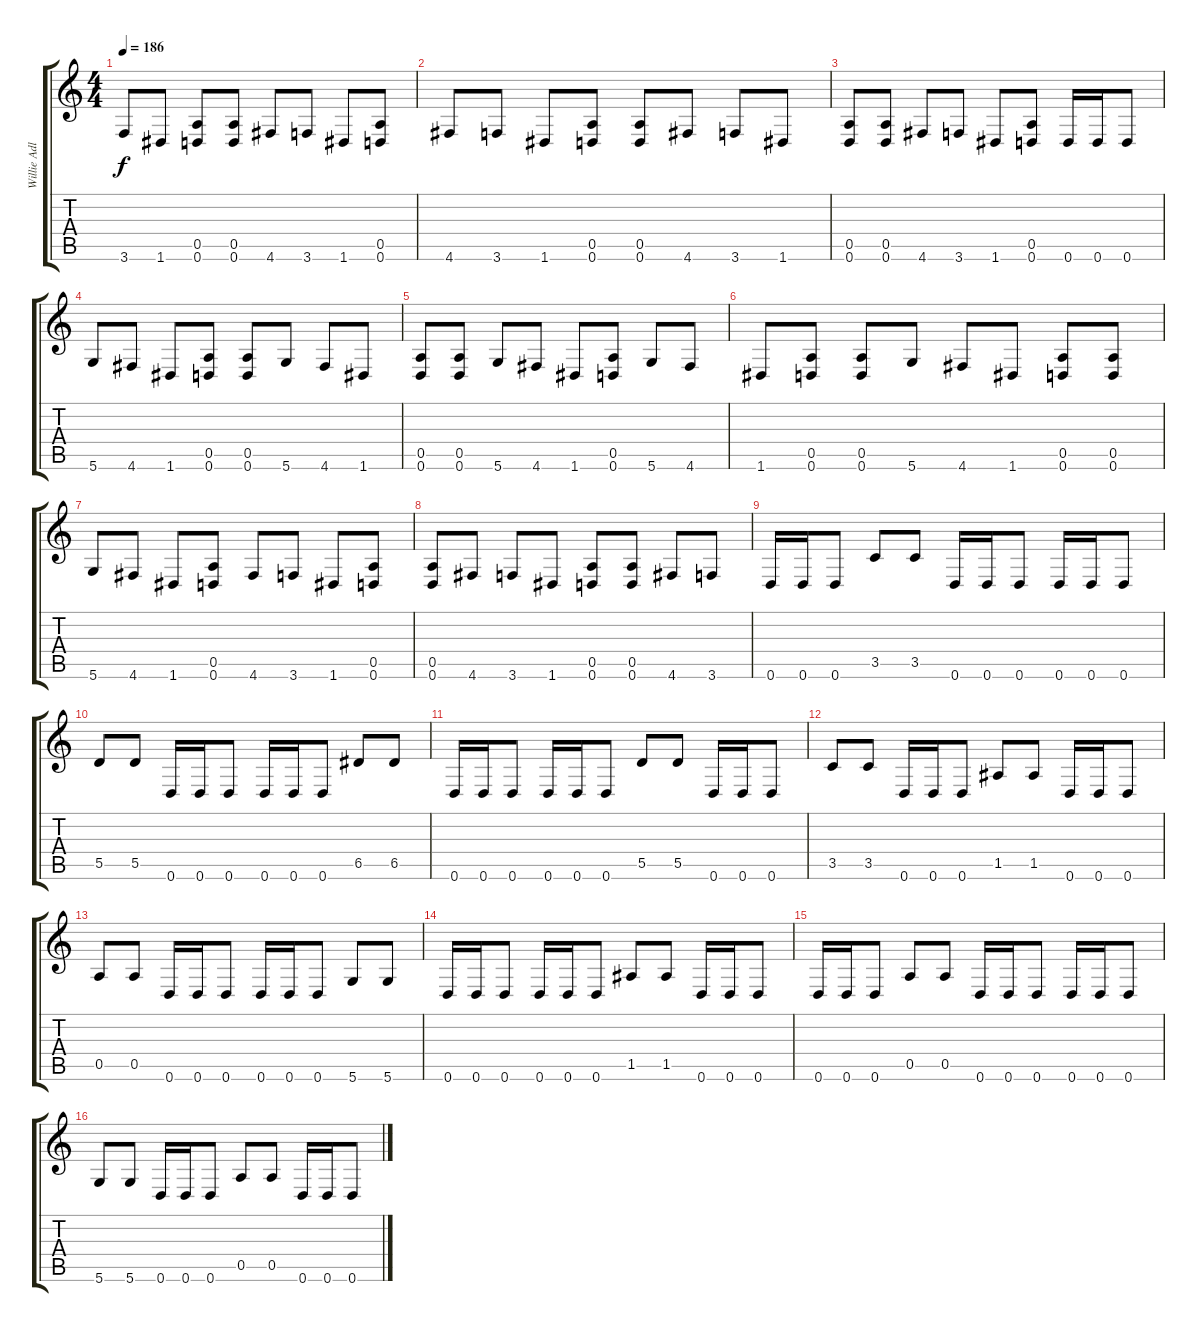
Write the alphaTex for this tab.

\track ("Willie Adler" "Willie Adl") {instrument distortionguitar}
\staff {score tabs}
\tuning (E4 B3 G3 D3 A2 D2) {hide}
\ts (4 4)
\tempo 186
\clef g2
\ks c
3.6.8{dy f} 1.6.8 (0.5 0.6).8 (0.5 0.6).8 4.6.8 3.6.8 1.6.8 (0.5 0.6).8 |
4.6.8 3.6.8 1.6.8 (0.5 0.6).8 (0.5 0.6).8 4.6.8 3.6.8 1.6.8 |
(0.5 0.6).8 (0.5 0.6).8 4.6.8 3.6.8 1.6.8 (0.5 0.6).8 0.6.16 0.6.16 0.6.8 |
5.6.8 4.6.8 1.6.8 (0.5 0.6).8 (0.5 0.6).8 5.6.8 4.6.8 1.6.8 |
(0.5 0.6).8 (0.5 0.6).8 5.6.8 4.6.8 1.6.8 (0.5 0.6).8 5.6.8 4.6.8 |
1.6.8 (0.5 0.6).8 (0.5 0.6).8 5.6.8 4.6.8 1.6.8 (0.5 0.6).8 (0.5 0.6).8 |
5.6.8 4.6.8 1.6.8 (0.5 0.6).8 4.6.8 3.6.8 1.6.8 (0.5 0.6).8 |
(0.5 0.6).8 4.6.8 3.6.8 1.6.8 (0.5 0.6).8 (0.5 0.6).8 4.6.8 3.6.8 |
0.6.16 0.6.16 0.6.8 3.5.8 3.5.8 0.6.16 0.6.16 0.6.8 0.6.16 0.6.16 0.6.8 |
5.5.8 5.5.8 0.6.16 0.6.16 0.6.8 0.6.16 0.6.16 0.6.8 6.5.8 6.5.8 |
0.6.16 0.6.16 0.6.8 0.6.16 0.6.16 0.6.8 5.5.8 5.5.8 0.6.16 0.6.16 0.6.8 |
3.5.8 3.5.8 0.6.16 0.6.16 0.6.8 1.5.8 1.5.8 0.6.16 0.6.16 0.6.8 |
0.5.8 0.5.8 0.6.16 0.6.16 0.6.8 0.6.16 0.6.16 0.6.8 5.6.8 5.6.8 |
0.6.16 0.6.16 0.6.8 0.6.16 0.6.16 0.6.8 1.5.8 1.5.8 0.6.16 0.6.16 0.6.8 |
0.6.16 0.6.16 0.6.8 0.5.8 0.5.8 0.6.16 0.6.16 0.6.8 0.6.16 0.6.16 0.6.8 |
5.6.8 5.6.8 0.6.16 0.6.16 0.6.8 0.5.8 0.5.8 0.6.16 0.6.16 0.6.8
